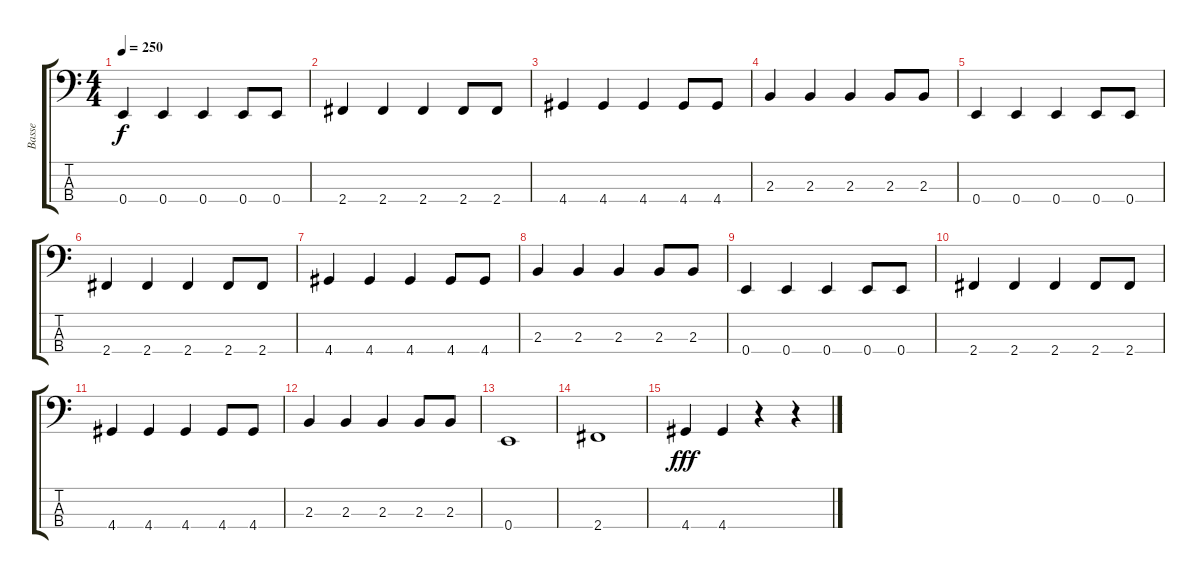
\track ("Basse" "Basse") {instrument electricbasspick}
\staff {score tabs}
\tuning (G2 D2 A1 E1) {hide}
\ts (4 4)
\tempo 250
\clef f4
\ks c
0.4.4{dy f} 0.4.4 0.4.4 0.4.8 0.4.8 |
2.4.4 2.4.4 2.4.4 2.4.8 2.4.8 |
4.4.4 4.4.4 4.4.4 4.4.8 4.4.8 |
2.3.4 2.3.4 2.3.4 2.3.8 2.3.8 |
0.4.4 0.4.4 0.4.4 0.4.8 0.4.8 |
2.4.4 2.4.4 2.4.4 2.4.8 2.4.8 |
4.4.4 4.4.4 4.4.4 4.4.8 4.4.8 |
2.3.4 2.3.4 2.3.4 2.3.8 2.3.8 |
0.4.4 0.4.4 0.4.4 0.4.8 0.4.8 |
2.4.4 2.4.4 2.4.4 2.4.8 2.4.8 |
4.4.4 4.4.4 4.4.4 4.4.8 4.4.8 |
2.3.4 2.3.4 2.3.4 2.3.8 2.3.8 |
0.4.1 |
2.4.1 |
4.4.4{dy fff} 4.4.4 r.4 r.4
